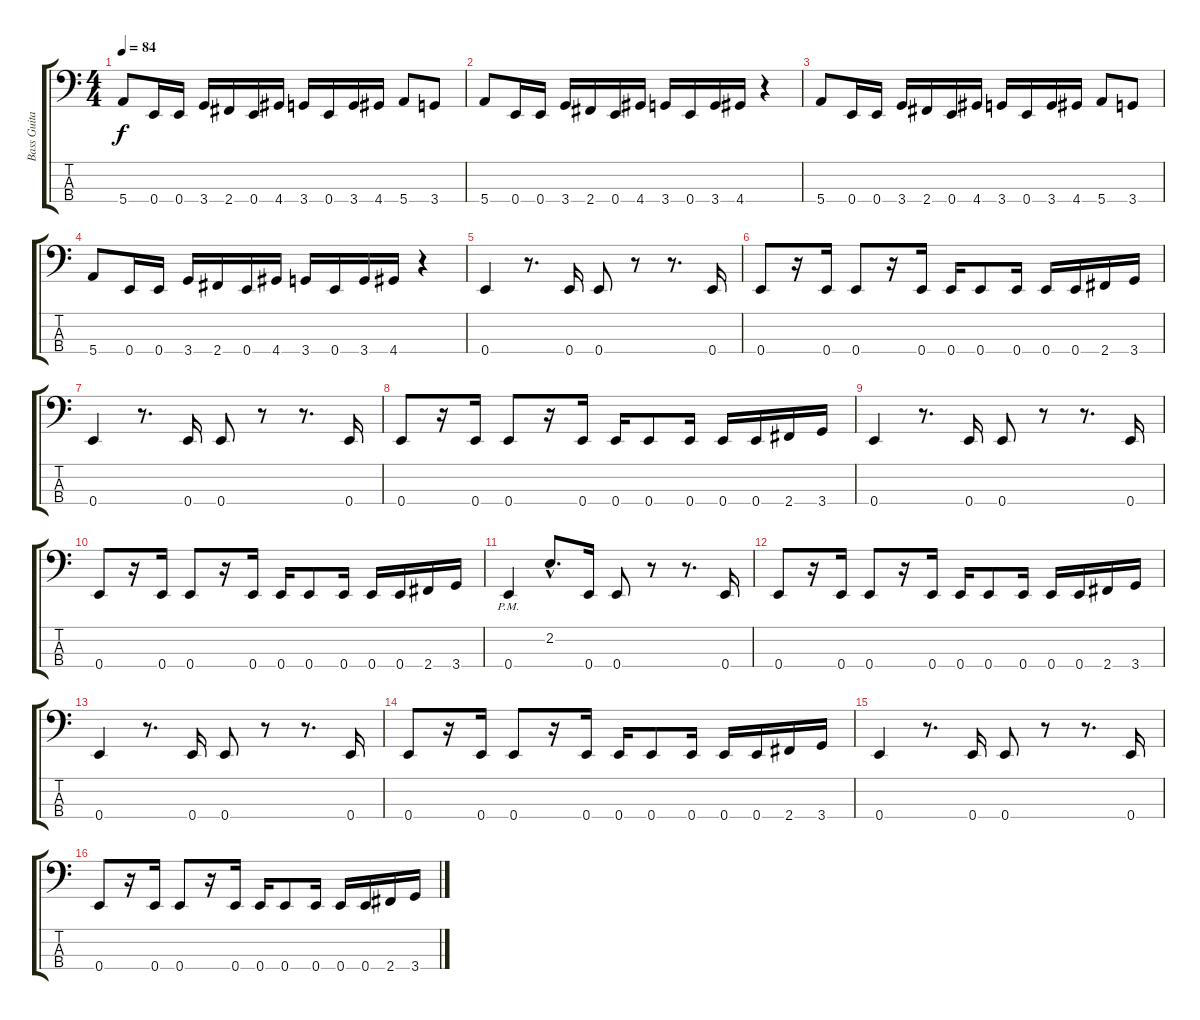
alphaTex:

\track ("Bass Guitar" "Bass Guita") {instrument electricbasspick}
\staff {score tabs}
\tuning (G2 D2 A1 E1) {hide}
\ts (4 4)
\tempo 84
\clef f4
\ks c
5.4.8{dy f} 0.4.16 0.4.16 3.4.16 2.4.16 0.4.16 4.4.16 3.4.16 0.4.16 3.4.16 4.4.16 5.4.8 3.4.8 |
5.4.8 0.4.16 0.4.16 3.4.16 2.4.16 0.4.16 4.4.16 3.4.16 0.4.16 3.4.16 4.4.16 r.4 |
5.4.8 0.4.16 0.4.16 3.4.16 2.4.16 0.4.16 4.4.16 3.4.16 0.4.16 3.4.16 4.4.16 5.4.8 3.4.8 |
5.4.8 0.4.16 0.4.16 3.4.16 2.4.16 0.4.16 4.4.16 3.4.16 0.4.16 3.4.16 4.4.16 r.4 |
0.4.4 r.8{d} 0.4.16 0.4.8 r.8 r.8{d} 0.4.16 |
0.4.8 r.16 0.4.16 0.4.8 r.16 0.4.16 0.4.16 0.4.8 0.4.16 0.4.16 0.4.16 2.4.16 3.4.16 |
0.4.4 r.8{d} 0.4.16 0.4.8 r.8 r.8{d} 0.4.16 |
0.4.8 r.16 0.4.16 0.4.8 r.16 0.4.16 0.4.16 0.4.8 0.4.16 0.4.16 0.4.16 2.4.16 3.4.16 |
0.4.4 r.8{d} 0.4.16 0.4.8 r.8 r.8{d} 0.4.16 |
0.4.8 r.16 0.4.16 0.4.8 r.16 0.4.16 0.4.16 0.4.8 0.4.16 0.4.16 0.4.16 2.4.16 3.4.16 |
0.4{pm}.4 2.2{hac}.8{d} 0.4.16 0.4.8 r.8 r.8{d} 0.4.16 |
0.4.8 r.16 0.4.16 0.4.8 r.16 0.4.16 0.4.16 0.4.8 0.4.16 0.4.16 0.4.16 2.4.16 3.4.16 |
0.4.4 r.8{d} 0.4.16 0.4.8 r.8 r.8{d} 0.4.16 |
0.4.8 r.16 0.4.16 0.4.8 r.16 0.4.16 0.4.16 0.4.8 0.4.16 0.4.16 0.4.16 2.4.16 3.4.16 |
0.4.4 r.8{d} 0.4.16 0.4.8 r.8 r.8{d} 0.4.16 |
0.4.8 r.16 0.4.16 0.4.8 r.16 0.4.16 0.4.16 0.4.8 0.4.16 0.4.16 0.4.16 2.4.16 3.4.16
